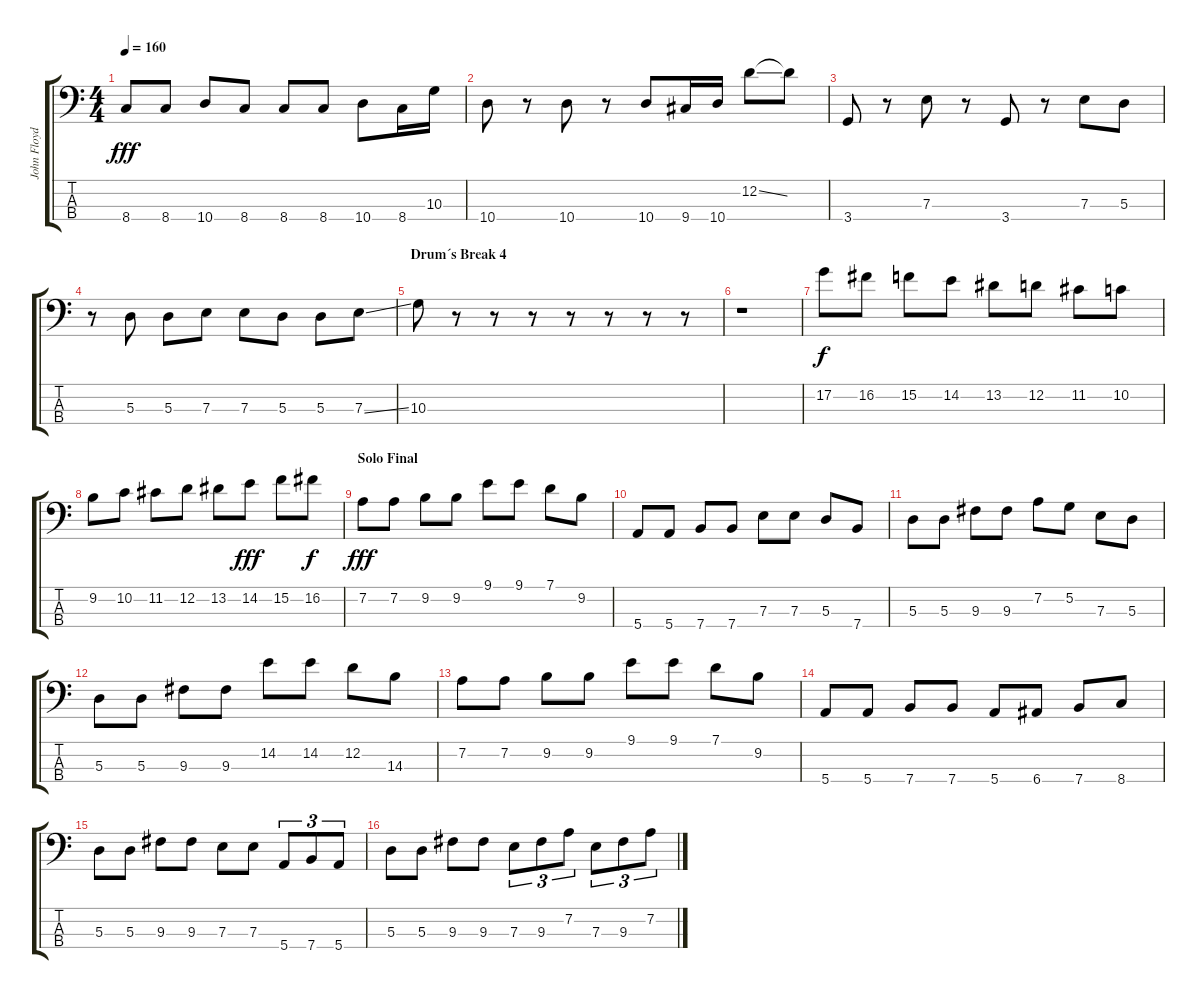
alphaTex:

\track ("John Floyd" "John Floyd") {instrument acousticguitarsteel}
\staff {score tabs}
\tuning (G2 D2 A1 E1) {hide}
\ts (4 4)
\tempo 160
\clef f4
\ks c
8.4.8{dy fff} 8.4.8 10.4.8 8.4.8 8.4.8 8.4.8 10.4.8 8.4.16 10.3.16 |
10.4.8 r.8 10.4.8 r.8 10.4.8 9.4.16 10.4.16 12.2{ss}.8 12.2{t}.8 |
3.4.8 r.8 7.3.8 r.8 3.4.8 r.8 7.3.8 5.3.8 |
r.8 5.3.8 5.3.8 7.3.8 7.3.8 5.3.8 5.3.8 7.3{ss}.8 |
\section ("" "Drum´s Break 4")
10.3.8 r.8 r.8 r.8 r.8 r.8 r.8 r.8 |
r.1 |
17.2.8{dy f} 16.2.8 15.2.8 14.2.8 13.2.8 12.2.8 11.2.8 10.2.8 |
9.2.8 10.2.8 11.2.8 12.2.8 13.2.8 14.2.8{dy fff} 15.2.8 16.2.8{dy f} |
\section ("" "Solo Final")
7.2.8{dy fff} 7.2.8 9.2.8 9.2.8 9.1.8 9.1.8 7.1.8 9.2.8 |
5.4.8 5.4.8 7.4.8 7.4.8 7.3.8 7.3.8 5.3.8 7.4.8 |
5.3.8 5.3.8 9.3.8 9.3.8 7.2.8 5.2.8 7.3.8 5.3.8 |
5.3.8 5.3.8 9.3.8 9.3.8 14.2.8 14.2.8 12.2.8 14.3.8 |
7.2.8 7.2.8 9.2.8 9.2.8 9.1.8 9.1.8 7.1.8 9.2.8 |
5.4.8 5.4.8 7.4.8 7.4.8 5.4.8 6.4.8 7.4.8 8.4.8 |
5.3.8 5.3.8 9.3.8 9.3.8 7.3.8 7.3.8 5.4.8{tu (3 2)} 7.4.8{tu (3 2)} 5.4.8{tu (3 2)} |
5.3.8 5.3.8 9.3.8 9.3.8 7.3.8{tu (3 2)} 9.3.8{tu (3 2)} 7.2.8{tu (3 2)} 7.3.8{tu (3 2)} 9.3.8{tu (3 2)} 7.2.8{tu (3 2)}
